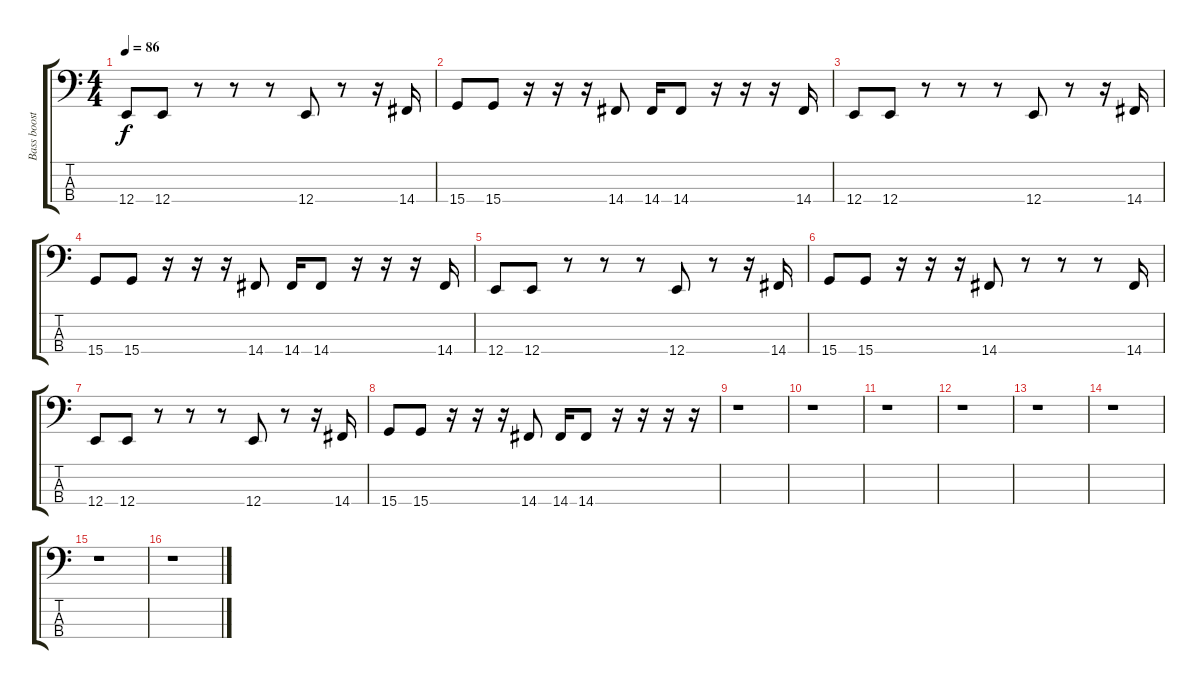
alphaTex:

\track ("Bass boost" "Bass boost") {instrument vibraphone}
\staff {score tabs}
\tuning (G2 D2 A1 E1) {hide}
\ts (4 4)
\tempo 86
\clef f4
\ks c
12.4.8{dy f} 12.4.8 r.8 r.8 r.8 12.4.8 r.8 r.16 14.4.16 |
15.4.8 15.4.8 r.16 r.16 r.16 14.4.8 14.4.16 14.4.8 r.16 r.16 r.16 14.4.16 |
12.4.8 12.4.8 r.8 r.8 r.8 12.4.8 r.8 r.16 14.4.16 |
15.4.8 15.4.8 r.16 r.16 r.16 14.4.8 14.4.16 14.4.8 r.16 r.16 r.16 14.4.16 |
12.4.8 12.4.8 r.8 r.8 r.8 12.4.8 r.8 r.16 14.4.16 |
15.4.8 15.4.8 r.16 r.16 r.16 14.4.8 r.8 r.8 r.8 14.4.16 |
12.4.8 12.4.8 r.8 r.8 r.8 12.4.8 r.8 r.16 14.4.16 |
15.4.8 15.4.8 r.16 r.16 r.16 14.4.8 14.4.16 14.4.8 r.16 r.16 r.16 r.16 |
r.1 |
r.1 |
r.1 |
r.1 |
r.1 |
r.1 |
r.1 |
r.1
